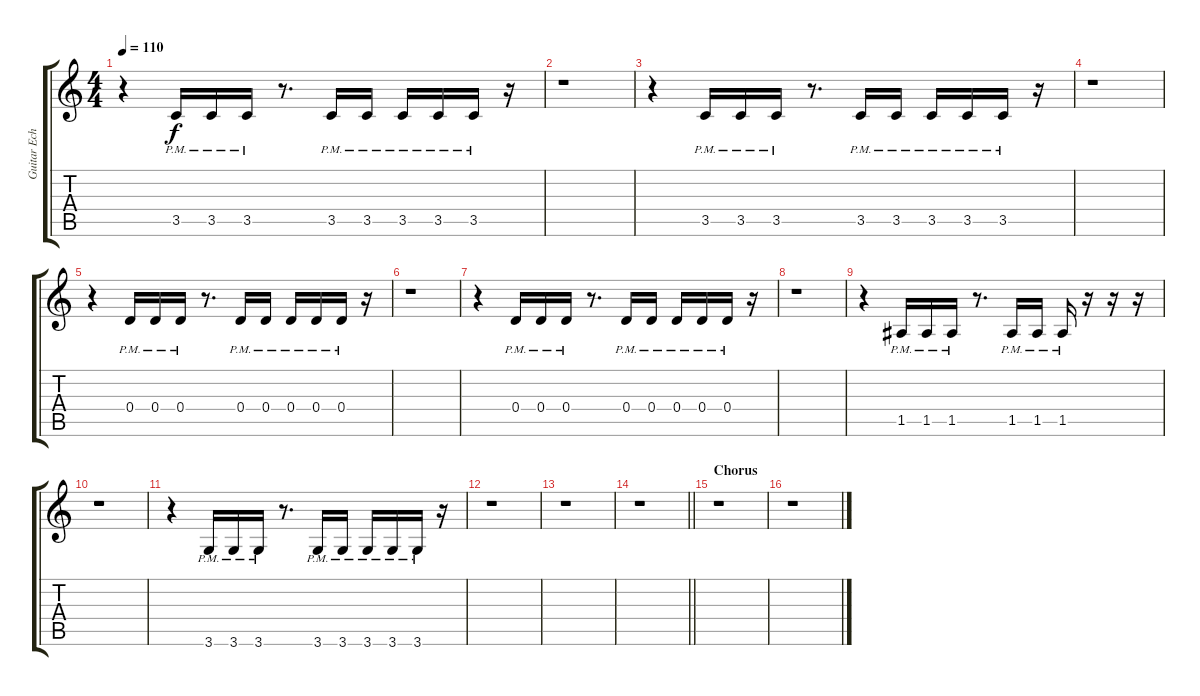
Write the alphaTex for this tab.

\track ("Guitar Echo" "Guitar Ech") {instrument distortionguitar}
\staff {score tabs}
\tuning (E4 B3 G3 D3 A2 E2) {hide}
\ts (4 4)
\tempo 110
\clef g2
\ks c
r.4{dy f} 3.5{pm}.16 3.5{pm}.16 3.5{pm}.16 r.8{d} 3.5{pm}.16 3.5{pm}.16 3.5{pm}.16 3.5{pm}.16 3.5{pm}.16 r.16 |
r.1 |
r.4 3.5{pm}.16 3.5{pm}.16 3.5{pm}.16 r.8{d} 3.5{pm}.16 3.5{pm}.16 3.5{pm}.16 3.5{pm}.16 3.5{pm}.16 r.16 |
r.1 |
r.4 0.4{pm}.16 0.4{pm}.16 0.4{pm}.16 r.8{d} 0.4{pm}.16 0.4{pm}.16 0.4{pm}.16 0.4{pm}.16 0.4{pm}.16 r.16 |
r.1 |
r.4 0.4{pm}.16 0.4{pm}.16 0.4{pm}.16 r.8{d} 0.4{pm}.16 0.4{pm}.16 0.4{pm}.16 0.4{pm}.16 0.4{pm}.16 r.16 |
r.1 |
r.4 1.5{pm}.16 1.5{pm}.16 1.5{pm}.16 r.8{d} 1.5{pm}.16 1.5{pm}.16 1.5{pm}.16 r.16 r.16 r.16 |
r.1 |
r.4 3.6{pm}.16 3.6{pm}.16 3.6{pm}.16 r.8{d} 3.6{pm}.16 3.6{pm}.16 3.6{pm}.16 3.6{pm}.16 3.6{pm}.16 r.16 |
r.1 |
r.1 |
\barLineRight lightlight
r.1 |
\section ("" "Chorus")
r.1 |
r.1
